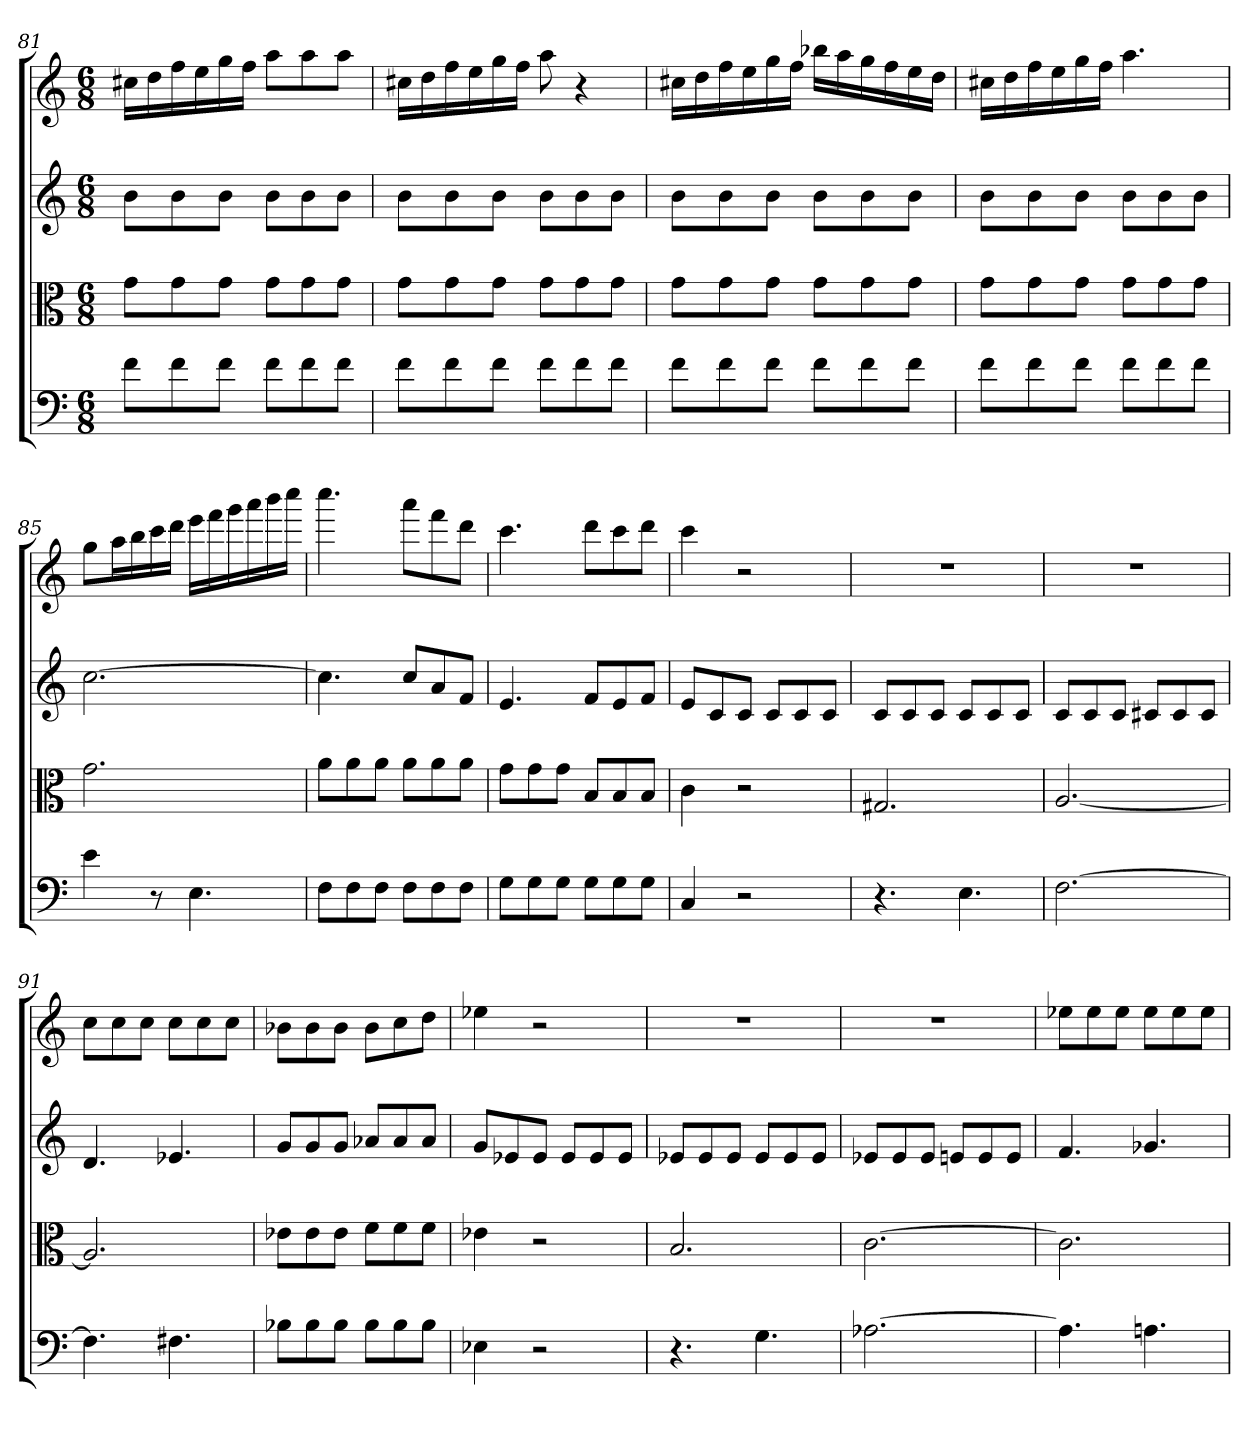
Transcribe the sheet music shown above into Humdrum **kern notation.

**kern	**kern	**kern	**kern
*part4	*part3	*part2	*part1
*staff4	*staff3	*staff2	*staff1
*clefF4	*clefC3	*	*
*k[]	*k[]	*k[]	*k[]
*C:	*C:	*C:	*C:
*M6/8	*M6/8	*M6/8	*M6/8
=81	=81	=81	=81
8f\L	8g\L	8bL	16cc#XLL
.	.	.	16dd
8f\	8g\	8b	16ff
.	.	.	16ee
8f\J	8g\J	8bJ	16gg
.	.	.	16ffJJ
8f\L	8g\L	8bL	8aaL
8f\	8g\	8b	8aa
8f\J	8g\J	8bJ	8aaJ
=82	=82	=82	=82
8f\L	8g\L	8bL	16cc#XLL
.	.	.	16dd
8f\	8g\	8b	16ff
.	.	.	16ee
8f\J	8g\J	8bJ	16gg
.	.	.	16ffJJ
8f\L	8g\L	8bL	8aa
8f\	8g\	8b	4r
8f\J	8g\J	8bJ	.
=83	=83	=83	=83
8f\L	8g\L	8bL	16cc#XLL
.	.	.	16dd
8f\	8g\	8b	16ff
.	.	.	16ee
8f\J	8g\J	8bJ	16gg
.	.	.	16ffJJ
8f\L	8g\L	8bL	16bb-XLL
.	.	.	16aa
8f\	8g\	8b	16gg
.	.	.	16ff
8f\J	8g\J	8bJ	16ee
.	.	.	16ddJJ
=84	=84	=84	=84
8f\L	8g\L	8bL	16cc#XLL
.	.	.	16dd
8f\	8g\	8b	16ff
.	.	.	16ee
8f\J	8g\J	8bJ	16gg
.	.	.	16ffJJ
8f\L	8g\L	8bL	4.aa
8f\	8g\	8b	.
8f\J	8g\J	8bJ	.
=85	=85	=85	=85
4e	2.g	[2.cc	8ggL
.	.	.	16aaL
.	.	.	16bb
8r	.	.	16ccc
.	.	.	16dddJJ
4.E	.	.	16eeeLL
.	.	.	16fff
.	.	.	16ggg
.	.	.	16aaa
.	.	.	16bbb
.	.	.	16ccccJJ
=86	=86	=86	=86
8F\L	8a\L	4.cc]	4.cccc
8F\	8a\	.	.
8F\J	8a\J	.	.
8F\L	8a\L	8ccL	8aaaL
8F\	8a\	8a	8fff
8F\J	8a\J	8fJ	8dddJ
=87	=87	=87	=87
8G\L	8g\L	4.e	4.ccc
8G\	8g\	.	.
8G\J	8g\J	.	.
8G\L	8B/L	8fL	8dddL
8G\	8B/	8e	8ccc
8G\J	8B/J	8fJ	8dddJ
=88	=88	=88	=88
4C	4c	8eL	4ccc
.	.	8c	.
2r	2r	8cJ	2r
.	.	8cL	.
.	.	8c	.
.	.	8cJ	.
=89	=89	=89	=89
4.r	2.G#X	8cL	2.r
.	.	8c	.
.	.	8cJ	.
4.E	.	8cL	.
.	.	8c	.
.	.	8cJ	.
=90	=90	=90	=90
[2.F	[2.A	8cL	2.r
.	.	8c	.
.	.	8cJ	.
.	.	8c#XL	.
.	.	8c#	.
.	.	8c#J	.
=91	=91	=91	=91
4.F]	2.A]	4.d	8ccL
.	.	.	8cc
.	.	.	8ccJ
4.F#X	.	4.e-X	8ccL
.	.	.	8cc
.	.	.	8ccJ
=92	=92	=92	=92
8B-X\L	8e-X\L	8gL	8b-XL
8B-\	8e-\	8g	8b-
8B-\J	8e-\J	8gJ	8b-J
8B-\L	8f\L	8a-XL	8b-L
8B-\	8f\	8a-	8cc
8B-\J	8f\J	8a-J	8ddJ
=93	=93	=93	=93
4E-X	4e-X	8gL	4ee-X
.	.	8e-X	.
2r	2r	8e-J	2r
.	.	8e-L	.
.	.	8e-	.
.	.	8e-J	.
=94	=94	=94	=94
4.r	2.B	8e-XL	2.r
.	.	8e-	.
.	.	8e-J	.
4.G	.	8e-L	.
.	.	8e-	.
.	.	8e-J	.
=95	=95	=95	=95
[2.A-X	[2.c	8e-XL	2.r
.	.	8e-	.
.	.	8e-J	.
.	.	8enL	.
.	.	8e	.
.	.	8eJ	.
=96	=96	=96	=96
4.A-]	2.c]	4.f	8ee-XL
.	.	.	8ee-
.	.	.	8ee-J
4.An	.	4.g-X	8ee-L
.	.	.	8ee-
.	.	.	8ee-J
=	=	=	=
*-	*-	*-	*-
